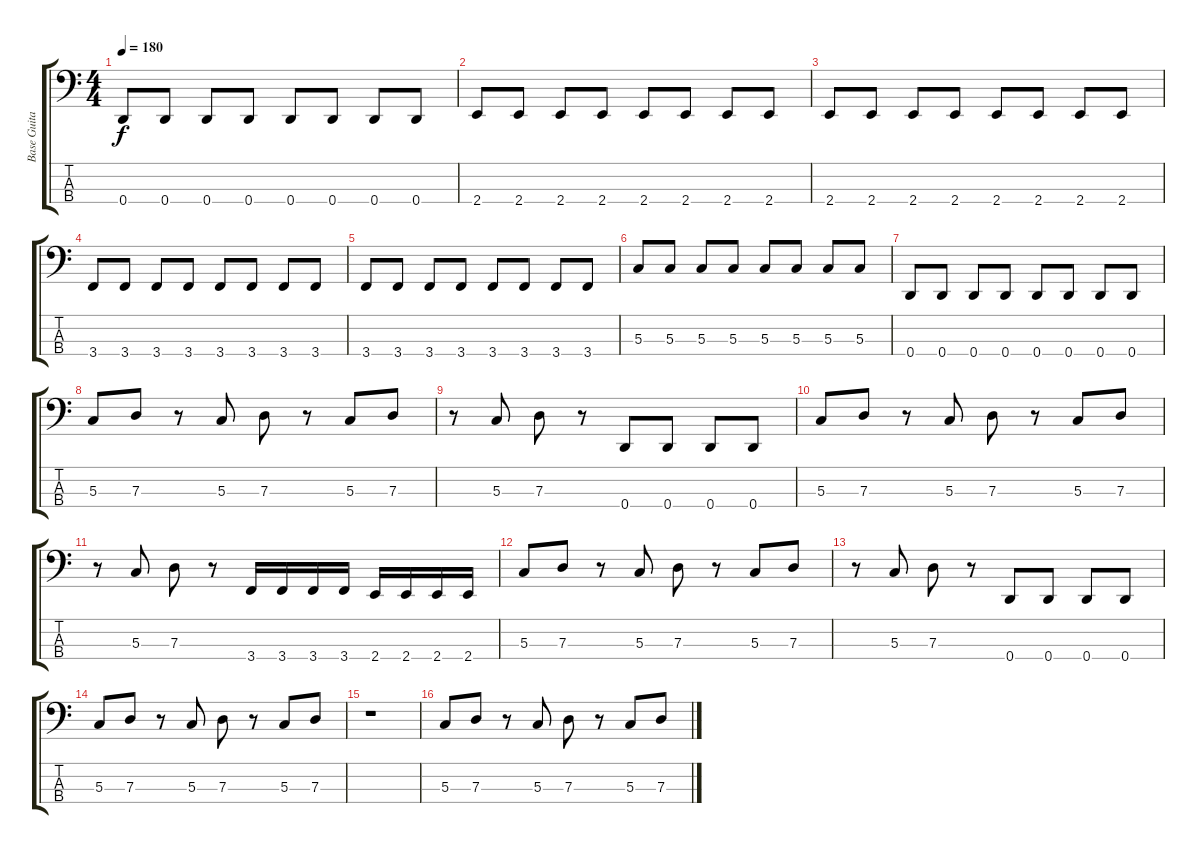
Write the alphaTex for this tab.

\track ("Base Guitar" "Base Guita") {instrument electricbassfinger}
\staff {score tabs}
\tuning (F2 C2 G1 D1) {hide}
\ts (4 4)
\tempo 180
\clef f4
\ks c
0.4.8{dy f} 0.4.8 0.4.8 0.4.8 0.4.8 0.4.8 0.4.8 0.4.8 |
2.4.8 2.4.8 2.4.8 2.4.8 2.4.8 2.4.8 2.4.8 2.4.8 |
2.4.8 2.4.8 2.4.8 2.4.8 2.4.8 2.4.8 2.4.8 2.4.8 |
3.4.8 3.4.8 3.4.8 3.4.8 3.4.8 3.4.8 3.4.8 3.4.8 |
3.4.8 3.4.8 3.4.8 3.4.8 3.4.8 3.4.8 3.4.8 3.4.8 |
5.3.8 5.3.8 5.3.8 5.3.8 5.3.8 5.3.8 5.3.8 5.3.8 |
0.4.8 0.4.8 0.4.8 0.4.8 0.4.8 0.4.8 0.4.8 0.4.8 |
5.3.8 7.3.8 r.8 5.3.8 7.3.8 r.8 5.3.8 7.3.8 |
r.8 5.3.8 7.3.8 r.8 0.4.8 0.4.8 0.4.8 0.4.8 |
5.3.8 7.3.8 r.8 5.3.8 7.3.8 r.8 5.3.8 7.3.8 |
r.8 5.3.8 7.3.8 r.8 3.4.16 3.4.16 3.4.16 3.4.16 2.4.16 2.4.16 2.4.16 2.4.16 |
5.3.8 7.3.8 r.8 5.3.8 7.3.8 r.8 5.3.8 7.3.8 |
r.8 5.3.8 7.3.8 r.8 0.4.8 0.4.8 0.4.8 0.4.8 |
5.3.8 7.3.8 r.8 5.3.8 7.3.8 r.8 5.3.8 7.3.8 |
r.1 |
5.3.8 7.3.8 r.8 5.3.8 7.3.8 r.8 5.3.8 7.3.8
